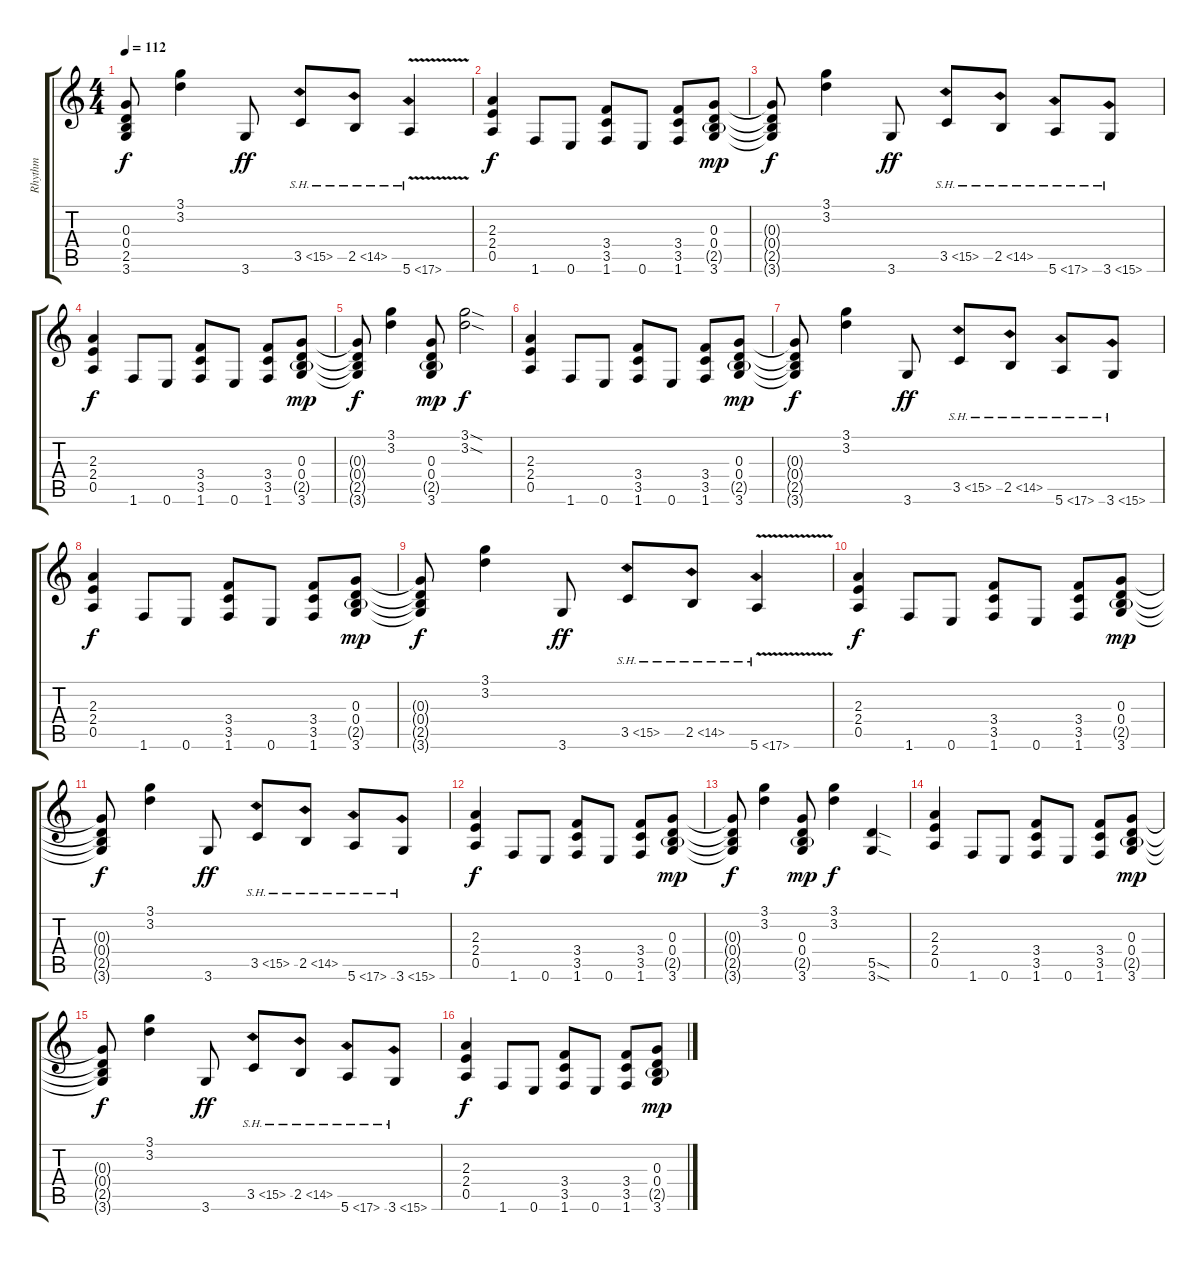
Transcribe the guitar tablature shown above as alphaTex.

\track ("Rhythm" "Rhythm") {instrument overdrivenguitar}
\staff {score tabs}
\tuning (E4 B3 G3 D3 A2 E2) {hide}
\ts (4 4)
\tempo 112
\clef g2
\ks c
(0.3{t} 0.4{t} 2.5{t} 3.6{t}).8{dy f} (3.1 3.2).4 3.6.8{dy ff} 3.5{sh 12}.8 2.5{sh 12}.8 5.6{sh 12 v}.4 |
(2.3 2.4 0.5).4{dy f} 1.6.8 0.6.8 (3.4 3.5 1.6).8 0.6.8 (3.4 3.5 1.6).8 (0.3 0.4 2.5{g} 3.6).8{dy mp} |
(0.3{t} 0.4{t} 2.5{t} 3.6{t}).8{dy f} (3.1 3.2).4 3.6.8{dy ff} 3.5{sh 12}.8 2.5{sh 12}.8 5.6{sh 12}.8 3.6{sh 12}.8 |
(2.3 2.4 0.5).4{dy f} 1.6.8 0.6.8 (3.4 3.5 1.6).8 0.6.8 (3.4 3.5 1.6).8 (0.3 0.4 2.5{g} 3.6).8{dy mp} |
(0.3{t} 0.4{t} 2.5{t} 3.6{t}).8{dy f} (3.1 3.2).4 (0.3 0.4 2.5{g} 3.6).8{dy mp} (3.1{sod} 3.2{sod}).2{dy f} |
(2.3 2.4 0.5).4 1.6.8 0.6.8 (3.4 3.5 1.6).8 0.6.8 (3.4 3.5 1.6).8 (0.3 0.4 2.5{g} 3.6).8{dy mp} |
(0.3{t} 0.4{t} 2.5{t} 3.6{t}).8{dy f} (3.1 3.2).4 3.6.8{dy ff} 3.5{sh 12}.8 2.5{sh 12}.8 5.6{sh 12}.8 3.6{sh 12}.8 |
(2.3 2.4 0.5).4{dy f} 1.6.8 0.6.8 (3.4 3.5 1.6).8 0.6.8 (3.4 3.5 1.6).8 (0.3 0.4 2.5{g} 3.6).8{dy mp} |
(0.3{t} 0.4{t} 2.5{t} 3.6{t}).8{dy f} (3.1 3.2).4 3.6.8{dy ff} 3.5{sh 12}.8 2.5{sh 12}.8 5.6{sh 12 v}.4 |
(2.3 2.4 0.5).4{dy f} 1.6.8 0.6.8 (3.4 3.5 1.6).8 0.6.8 (3.4 3.5 1.6).8 (0.3 0.4 2.5{g} 3.6).8{dy mp} |
(0.3{t} 0.4{t} 2.5{t} 3.6{t}).8{dy f} (3.1 3.2).4 3.6.8{dy ff} 3.5{sh 12}.8 2.5{sh 12}.8 5.6{sh 12}.8 3.6{sh 12}.8 |
(2.3 2.4 0.5).4{dy f} 1.6.8 0.6.8 (3.4 3.5 1.6).8 0.6.8 (3.4 3.5 1.6).8 (0.3 0.4 2.5{g} 3.6).8{dy mp} |
(0.3{t} 0.4{t} 2.5{t} 3.6{t}).8{dy f} (3.1 3.2).4 (0.3 0.4 2.5{g} 3.6).8{dy mp} (3.1 3.2).4{dy f} (5.5{sod} 3.6{sod}).4 |
(2.3 2.4 0.5).4 1.6.8 0.6.8 (3.4 3.5 1.6).8 0.6.8 (3.4 3.5 1.6).8 (0.3 0.4 2.5{g} 3.6).8{dy mp} |
(0.3{t} 0.4{t} 2.5{t} 3.6{t}).8{dy f} (3.1 3.2).4 3.6.8{dy ff} 3.5{sh 12}.8 2.5{sh 12}.8 5.6{sh 12}.8 3.6{sh 12}.8 |
(2.3 2.4 0.5).4{dy f} 1.6.8 0.6.8 (3.4 3.5 1.6).8 0.6.8 (3.4 3.5 1.6).8 (0.3 0.4 2.5{g} 3.6).8{dy mp}
